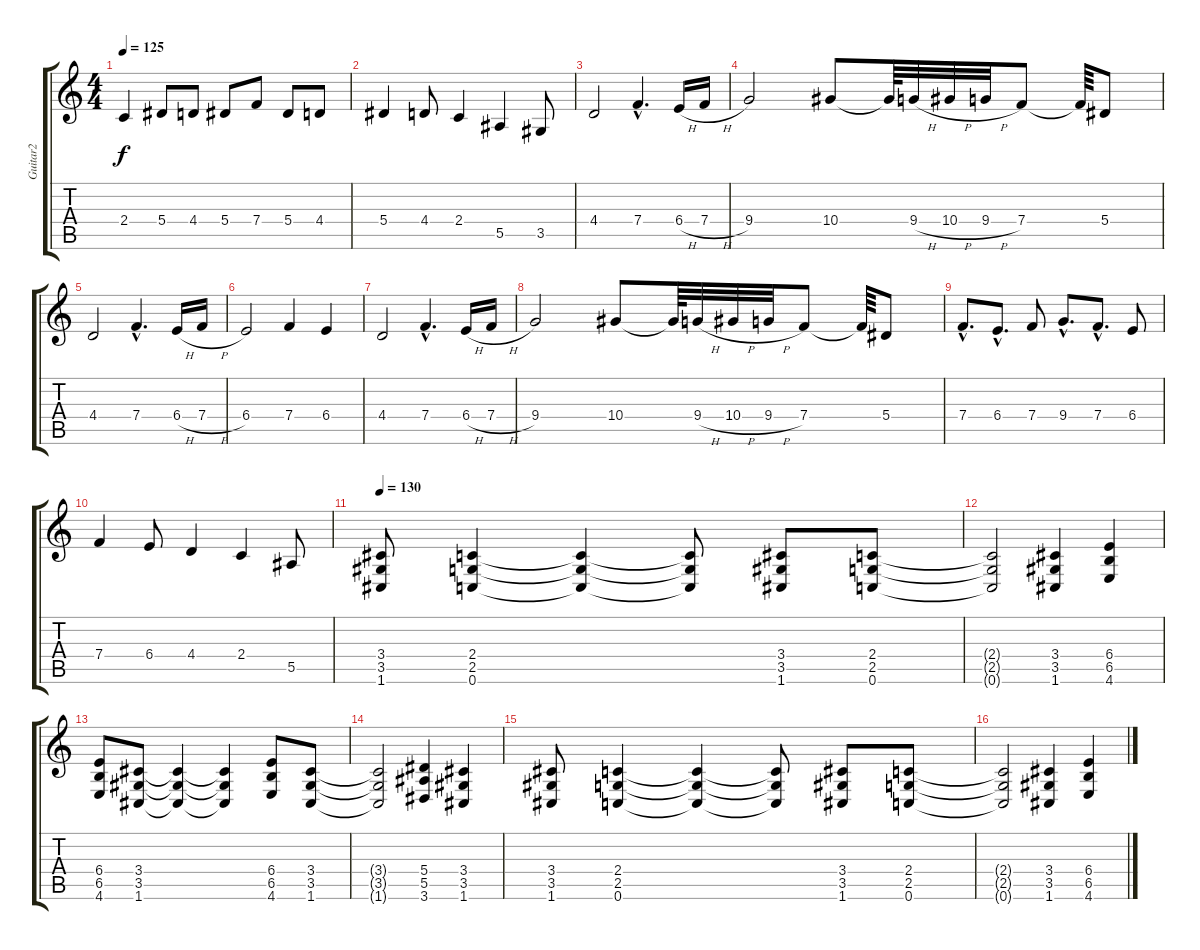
\track ("Guitar2" "Guitar2") {instrument distortionguitar}
\staff {score tabs}
\tuning (C4 G3 Eb3 Bb2 F2 C2) {hide}
\ts (4 4)
\tempo 125
\clef g2
\ks c
2.4.4{dy f} 5.4.8 4.4.8 5.4.8 7.4.8 5.4.8 4.4.8 |
5.4.4 4.4.8 2.4.4 5.5.4 3.5.8 |
4.4.2 7.4{hac}.4{d} 6.4{h}.16 7.4{h}.16 |
9.4.2 10.4.8 10.4{t}.64 9.4{h}.32 10.4{h}.32 9.4{h}.32 7.4.8 7.4{t}.64 5.4.8 |
4.4.2 7.4{hac}.4{d} 6.4{h}.16 7.4{h}.16 |
6.4.2 7.4.4 6.4.4 |
4.4.2 7.4{hac}.4{d} 6.4{h}.16 7.4{h}.16 |
9.4.2 10.4.8 10.4{t}.64 9.4{h}.32 10.4{h}.32 9.4{h}.32 7.4.8 7.4{t}.64 5.4.8 |
7.4{hac}.8{d} 6.4{hac}.8{d} 7.4.8 9.4{hac}.8{d} 7.4{hac}.8{d} 6.4.8 |
7.4.4 6.4.8 4.4.4 2.4.4 5.5.8 |
\tempo 130
(3.4 3.5 1.6).8 (2.4 2.5 0.6).4 (2.4{t} 2.5{t} 0.6{t}).4 (2.4{t} 2.5{t} 0.6{t}).8 (3.4 3.5 1.6).8 (2.4 2.5 0.6).8 |
(2.4{t} 2.5{t} 0.6{t}).2 (3.4 3.5 1.6).4 (6.4 6.5 4.6).4 |
(6.4 6.5 4.6).8 (3.4 3.5 1.6).8 (3.4{t} 3.5{t} 1.6{t}).4 (3.4{t} 3.5{t} 1.6{t}).4 (6.4 6.5 4.6).8 (3.4 3.5 1.6).8 |
(3.4{t} 3.5{t} 1.6{t}).2 (5.4 5.5 3.6).4 (3.4 3.5 1.6).4 |
(3.4 3.5 1.6).8 (2.4 2.5 0.6).4 (2.4{t} 2.5{t} 0.6{t}).4 (2.4{t} 2.5{t} 0.6{t}).8 (3.4 3.5 1.6).8 (2.4 2.5 0.6).8 |
(2.4{t} 2.5{t} 0.6{t}).2 (3.4 3.5 1.6).4 (6.4 6.5 4.6).4
